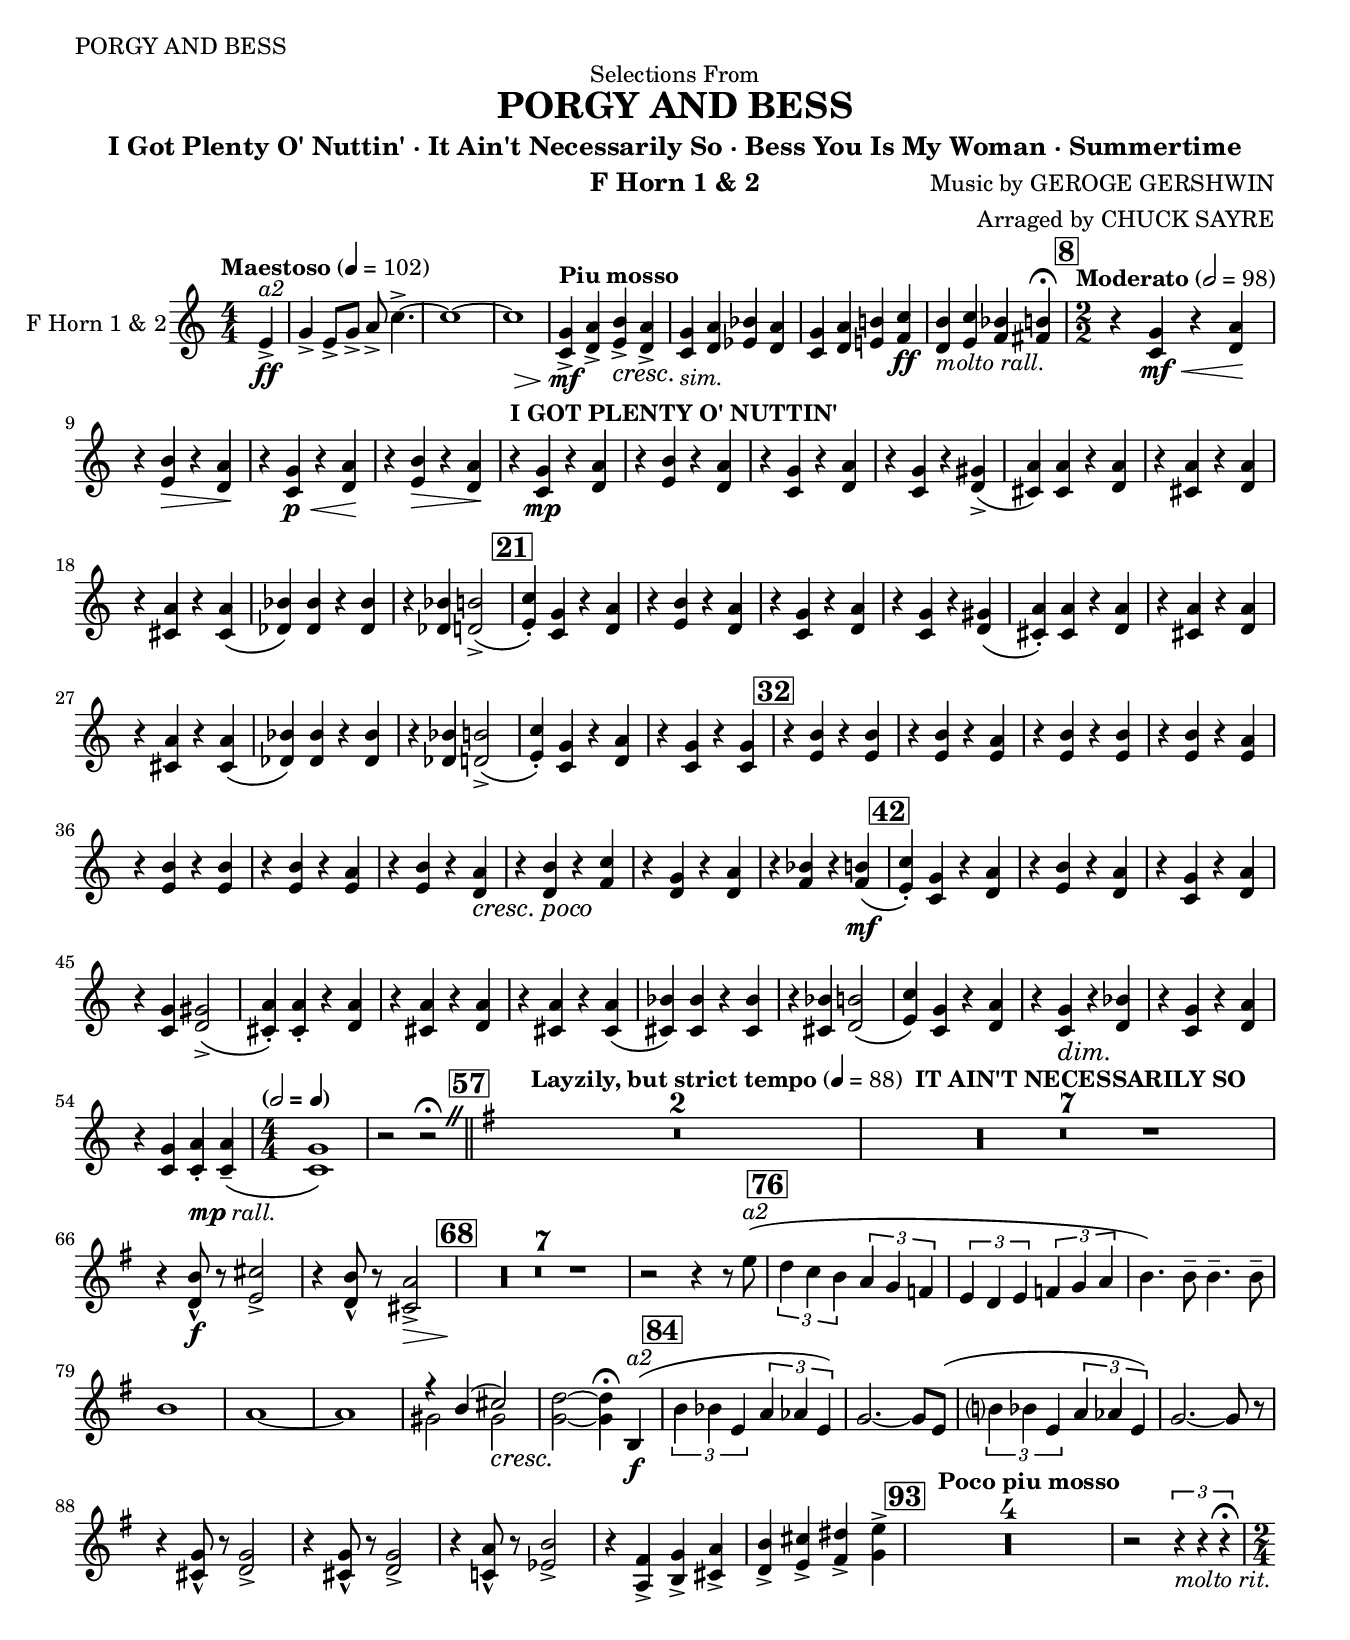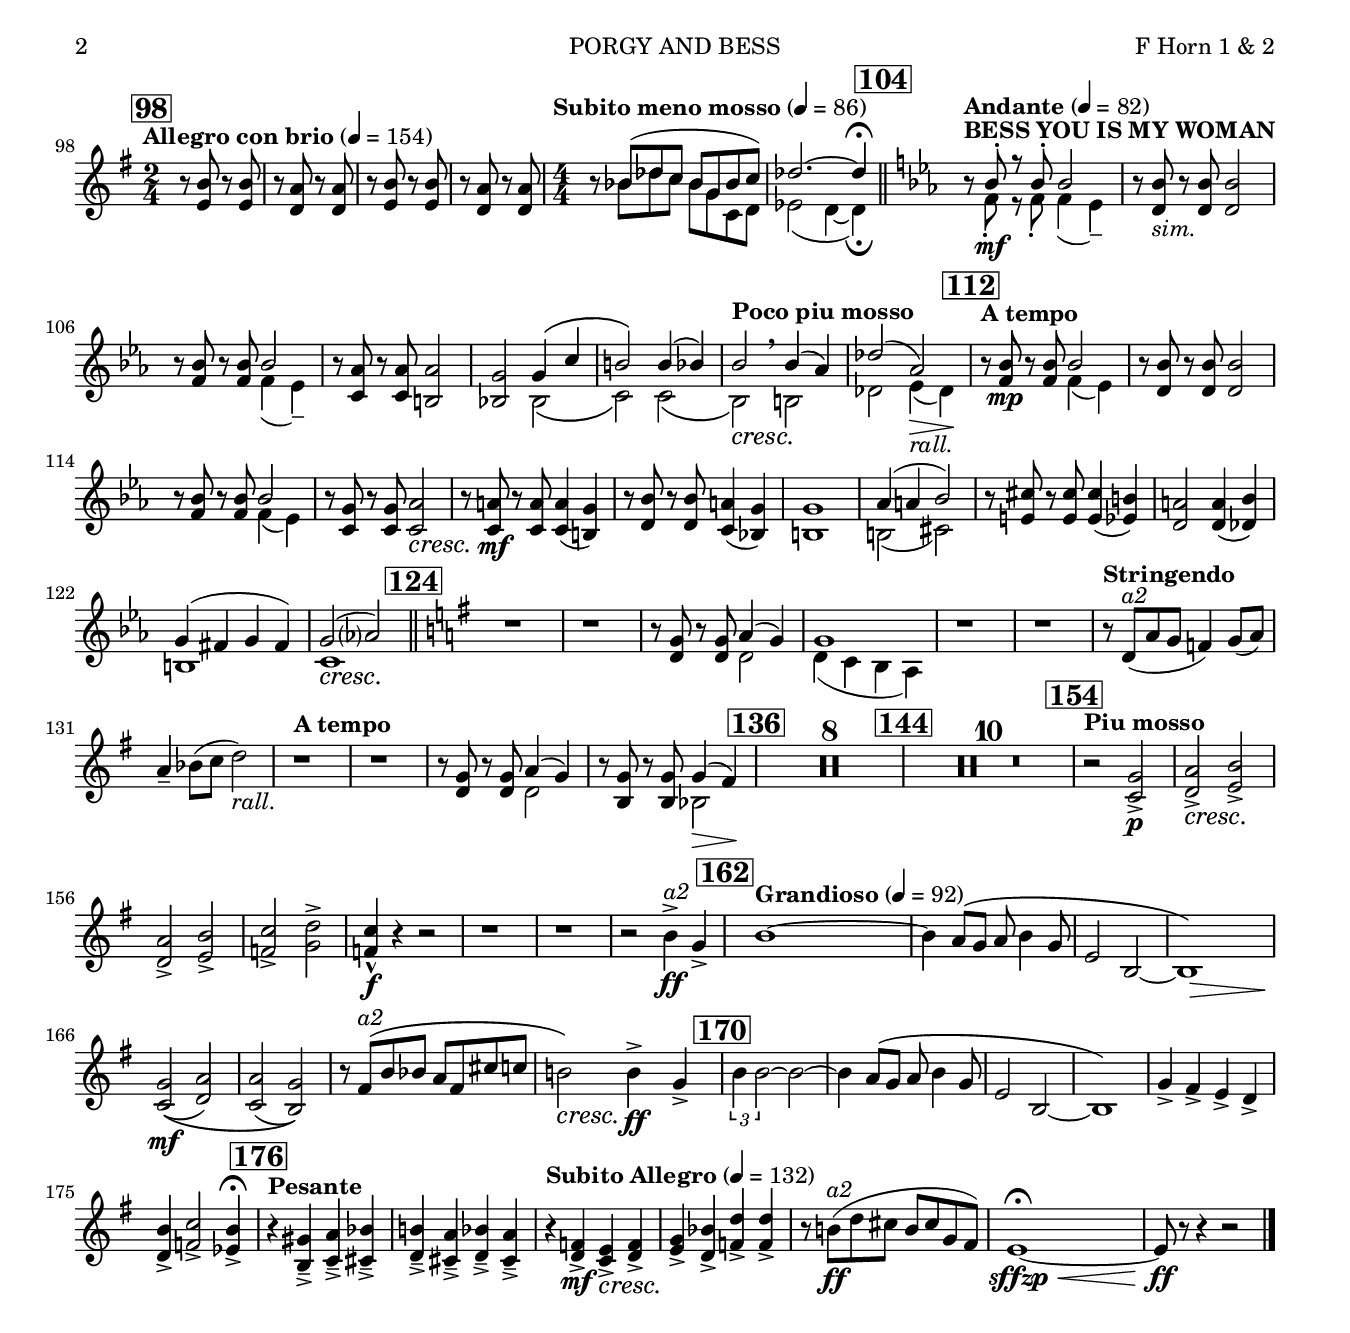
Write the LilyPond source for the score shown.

\version "2.22.1"
\language "english"
#(set-default-paper-size "arch a")
#(set-global-staff-size 20)

\paper {
  top-margin = 0.75\in
  left-margin = 0.5\in
  right-margin = 0.5\in
  bottom-margin = 0.75\in
  oddHeaderMarkup = \markup \fill-line {
    \fromproperty #'header:title
    " "
    \fromproperty #'header:instrumentName
    " "
    \on-the-fly #print-page-number-check-first
    \fromproperty #'page:page-number-string
  }
  evenHeaderMarkup = \markup \fill-line {
    \on-the-fly #print-page-number-check-first
    \fromproperty #'page:page-number-string
    " "
    \fromproperty #'header:title
    " "
    \fromproperty #'header:instrument
  }
  page-breaking = #ly:page-turn-breaking
}

\header {
  dedication = "Selections From"
  title = "PORGY AND BESS"
  subtitle = "I Got Plenty O' Nuttin' ⸳ It Ain't Necessarily So ⸳ Bess You Is My Woman ⸳ Summertime"
  composer = "Music by GEROGE GERSHWIN"
  arranger = "Arraged by CHUCK SAYRE"
  instrument = "F Horn 1 & 2"
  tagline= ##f
}

sffzp = #(make-dynamic-script "sffzp")
spacerVoice = \new Voice {
  \override MultiMeasureRest.transparent = ##t
  \override MultiMeasureRest.minimum-length = #18
  R1
}


horn_music_i_ii = \relative c' {
  \set Score.markFormatter = #format-mark-box-numbers
  \transposition f
  \clef "treble"
  \key c \major
  \numericTimeSignature
  \time 4/4
  \tempo "Maestoso" 4 = 102
  \partial 4 \set Staff.midiInstrument = "french horn" e4->\ff^\markup{ \italic "a2" } | g-> e8-> g-> a-> c4.->~ | c1~ | << c1 { s4 s\> s s } >> | \once \set Score.tempoHideNote = ##t \tempo "Piu mosso" 4 = 110 <g c,>->\mf <a d,>-> \once \override DynamicTextSpanner.style = #'none <b e,>->\cresc\! <a d,>-> | <g c,>_\markup{ \italic "sim." } <a d,> <bf ef,> <a d,> | <g c,> <a d,> <b! e,!> <c f,>\ff | \once \set Score.tempoHideNote = ##t \tempo 4 = 75 <b d,>_\markup{ \italic "molto rall." } <c e,> <bf f> <b fs>\fermata |
  \mark 8 \tempo "Moderato" 2 = 98 \time 2/2 r4 <g c,>\mf\< r <a d,>\! | r <b e,>\> r <a d,>\! | r <g c,>\p\< r <a d,>\! | r <b e,>\> r <a d,>\! | r^\markup{ \bold "I GOT PLENTY O' NUTTIN'" } <g c,>\mp r <a d,> | r <b e,> r <a d,> | r <g c,> r <a d,> |
  r <g c,> r <gs d>\(-> | <a cs,>\) <a cs,> r <a d,> | r <a cs,> r <a d,> | r <a cs,> r <a cs,>\( | <bf df,>\) <bf df,> r <bf df,> | r <bf df,> <b d,>2\(-> |
  \mark 21 <c e,>4-.\) <g c,> r <a d,> | r <b e,> r <a d,> | r <g c,> r <a d,> | r <g c,> r <gs d>\( | <a cs,>-.\) <a cs,> r <a d,> | r <a cs,> r <a d,> |
  r <a cs,> r <a cs,>\( | <bf df,>\) <bf df,> r <bf df,> | r <bf df,> <b d,>2->\( | <c e,>4-.\) <g c,> r <a d,> | r <g c,> r <g c,> | \mark 32 r <b e,> r <b e,> |
  r <b e,> r <a e> | r <b e,> r <b e,> | r <b e,> r <a e> | r <b e,> r <b e,> | r <b e,> r <a e> | r <b e,> r \once \override DynamicTextSpanner.style = #'none \once \set crescendoText = \markup { \italic { cresc. poco } } \once \set crescendoSpanner = #'text <a d,>\< |
  r\! <b d,> r <c f,> | r <g d> r <a d,> | r <bf f> r <b f>\(\mf | \mark 42 <c e,>-.\) <g c,> r <a d,> | r <b e,> r <a d,> | r <g c,> r <a d,> |
  r <g c,> <gs d>2->\( | <a cs,>4-.\) <a cs,>-. r <a d,> | r <a cs,> r <a d,> | r <a cs,> r <a cs,>\( | <bf cs,>\) <bf cs,> r <bf cs,> | r <bf cs,> <b d,>2\( |
  <c e,>4\) <g c,> r <a d,> | r \once \override DynamicTextSpanner.style = #'none <g c,>\dim r\! <bf d,> | r <g c,> r <a d,> | r <g c,> <a c,>-._\markup{ \dynamic mp \italic "rall." } \once \set Score.tempoHideNote = ##t \tempo 4 = 85 <a c,>--\( | \tempo \markup { \concat { ( \smaller \general-align #Y #DOWN \note { 2 } #1 " = " \smaller \general-align #Y #DOWN \note { 4 } #1 ) } } \time 4/4 <g c,>1\) | r2 r\fermata \once \override BreathingSign.text = \markup { \musicglyph "scripts.caesura.straight" } \breathe \bar "||" \key g \major

  \mark 57 \tempo "Layzily, but strict tempo" 4 = 88 \once \override MultiMeasureRest.minimum-length = #40 \compressMMRests { R1 * 2 } | <>^\markup{ \bold "IT AIN'T NECESSARILY SO" } \once \override MultiMeasureRest.minimum-length = #40 \compressMMRests { R1 * 7 } | r4 <b d,>8-^\f r <cs e,>2-> | r4 <b d,>8-^ r <a cs,>2->\> | \mark 68 <>\! \compressMMRests { R1 * 7 } |
  r2 r4 r8 e'\(^\markup{ \italic "a2" } | \mark 76 \tuplet 3/2 { d4 c b } \tuplet 3/2 { a g f } | \tuplet 3/2 { e d e } \tuplet 3/2 { f g a } | b4.\) b8-- b4.-- b8-- | b1 | a~ |
  a | << { r4 b( cs2) } \\ { gs2 \once \override DynamicTextSpanner.style = #'none gs\cresc <>\! } >> | <d' g,>2~ <d g,>4\fermata b,\f\(^\markup{ \italic "a2" } | \mark 84 \tuplet 3/2 { b'4 bf e, } \tuplet 3/2 { a af e\) } | g2.~ g8 e\( | \tuplet 3/2 { b'?4 bf e, } \tuplet 3/2 { a af e\) } |
  g2.~ g8 r | r4 <g cs,>8-^ r <g d>2-> | r4 <g cs,>8-^ r <g d>2-> | r4 <a c,!>8-^ r <b ef,>2-> | r4 <fs a,>-> <g b,>-> <a cs,>-> | <b d,>-> <cs e,>-> <ds fs,>-> <e g,>-> |
  \mark 93 \once \set Score.tempoHideNote = ##t \tempo "Poco piu mosso" 4 = 95 \once \override MultiMeasureRest.minimum-length = #20 \compressMMRests { R1 * 4 } | r2 \once \set Score.tempoHideNote = ##t \tempo 4 = 72 \tuplet 3/2 { r4_\markup { \italic "molto rit." } r r\fermata } | \time 2/4
  \mark 98 \tempo "Allegro con brio" 4 = 154 r8 <b e,> r <b e,> | r <a d,> r <a d,> | r <b e,> r <b e,> | r <a d,> r <a d,> | \tempo "Subito meno mosso" 4 = 86 \time 4/4 r8 << { bf8( df c bf g bf c) | df2.~ df4\fermata } \\ { bf8 df c bf g c, d | ef2( d4~ d)\fermata } >> \bar "||" \key ef \major
  \mark 104 \tempo "Andante" 4 = 82 r8^\markup { \bold "BESS YOU IS MY WOMAN" } << { bf'-.\mf r bf-. bf2 } \\ { f8-. r f-. f4( ef--) } >> | r8 <bf' d,>_\markup{ \italic "sim." } r <bf d,> <bf d,>2 | r8 <bf f> r <bf f> << { bf2 } \\ { f4( ef-- ) } >> | r8 <af c,> r <af c,> <af b,>2 | <g bf,!> << { g4\( c | b2\) b4( bf) | \once \set Score.tempoHideNote = ##t \tempo "Poco piu mosso" 4 = 90 \once \override DynamicTextSpanner.style = #'none bf2\cresc \breathe bf4(\! af) | df2( af)_\markup{ \italic "rall." } } \\ { bf,2\( | c\) c\( | bf\) b | df \once \set Score.tempoHideNote = ##t \tempo 4 = 78 ef4(\> df)\! } >> | \mark 112 \once \set Score.tempoHideNote = ##t \tempo "A tempo" 4 = 82 r8 <bf' f>\mp r <bf f> << { bf2 } \\ { f4( ef) } >> | r8 <bf' d,> r <bf d,> <bf d,>2 | r8 <bf f> r <bf f> << { bf2 } \\ { f4( ef) } >>  | r8 <g c,> r <g c,> \once \override DynamicTextSpanner.style = #'none <af c,>2\cresc |
  r8\! <a c,>\mf r <a c,> <a c,>4( <g b,>) | r8 <bf d,> r <bf d,> <a c,>4( <g bf,!>) | <g b,>1 | << { af4( a bf2) } \\ { b,2( cs) } >> | r8 <cs' e,> r <cs e,> <cs e,>4( <b ef,!>) | <a d,>2 <a d,>4( <bf df,>) |
  << { g4( fs g fs) | g2( af?) } \\ { b,1 | \once \override DynamicTextSpanner.style = #'none c\cresc <>\! } >> \bar "||" \mark 124 \key g \major r1 | r | r8 <g' d> r <g d> << { a4( g) | g1 } \\ { d2 | d4( c b a) } >> |
  r1 | r | \once \set Score.tempoHideNote = ##t \tempo "Stringendo" 4 = 95 r8 d(^\markup{ \italic "a2" } a' g f4) g8( a) | a4-- bf8( c \once \set Score.tempoHideNote = ##t \tempo 4 = 72 d2)_\markup{ \italic "rall." } | \once \set Score.tempoHideNote = ##t \tempo "A tempo" 4 = 82 r1 |
  r1 | r8 <g, d> r <g d> << { a4( g) } \\ { d2 } >> | r8 <g b,> r <g b,> << { g4(\> fs\!) } \\ { bf,2 } >> | \mark 136 \compressMMRests { R1 * 8 } | \mark 144 \compressMMRests { R1 * 10 } |
  \mark 154 \once \set Score.tempoHideNote = ##t \tempo "Piu mosso" 4 = 92 r2 <g' c,>->\p | \once \override DynamicTextSpanner.style = #'none <a d,>->\cresc <b e,>->\! | <a d,>-> <b e,>-> | <c f,>-> <d g,>-> |
  <c f,>4-^\f r r2 | r1 | \once \set Score.tempoHideNote = ##t \tempo 4 = 68 r | r2 b4->\ff^\markup{ \italic "a2" } g-> | \mark 162 \tempo "Grandioso" 4 = 92 << { b1~ } \spacerVoice >> | b4 a8\( g a b4 g8 | e2 b~
  << b1\) { s4 \once \override Hairpin.minimum-length = #8 s\> s s } >> | <g' c,>2\(\mf( <a d,>) | <a c,>( <g b,>)\) | r8 fs\(^\markup{ \italic "a2" } b bf a fs cs' c | << { \once \override DynamicTextSpanner.style = #'none b!2\)\cresc b4->\ff g-> } \spacerVoice >> | \mark 170 \tuplet 3/2 { b4 b2~ } b2~ |
  b4 a8\( g a b4 g8 | e2 b2~ | b1\) | g'4-> fs-> e-> d-> | <b' d,>-> <c f,>2-> <b ef,>4->\fermata | \mark 176 \once \set Score.tempoHideNote = ##t \tempo "Pesante" 4 = 82 r4 <gs b,>---> <a c,>---> <bf cs,>---> |
  <b! d,>---> <a cs,>---> <bf d,>---> <a cs,>---> | \tempo "Subito Allegro" 4 = 132 r4 <f d>->\mf \once \override DynamicTextSpanner.style = #'none <e c>->\cresc <f d>->\! | <g e>-> <bf d,>-> <d f,>-> <d f,>-> | r8 b!(\ff^\markup{ \italic "a2" } d cs b cs g fs) | \once \override Hairpin.minimum-length = #15 e1~\sffzp\<\fermata | e8\ff r r4 r2

  \bar "|."
}

\score {
  \new Staff = "Staff_horn_1_2" \with { instrumentName = "F Horn 1 & 2" \consists "Page_turn_engraver" }
  \horn_music_i_ii
  \layout { }
  \midi { }
}
